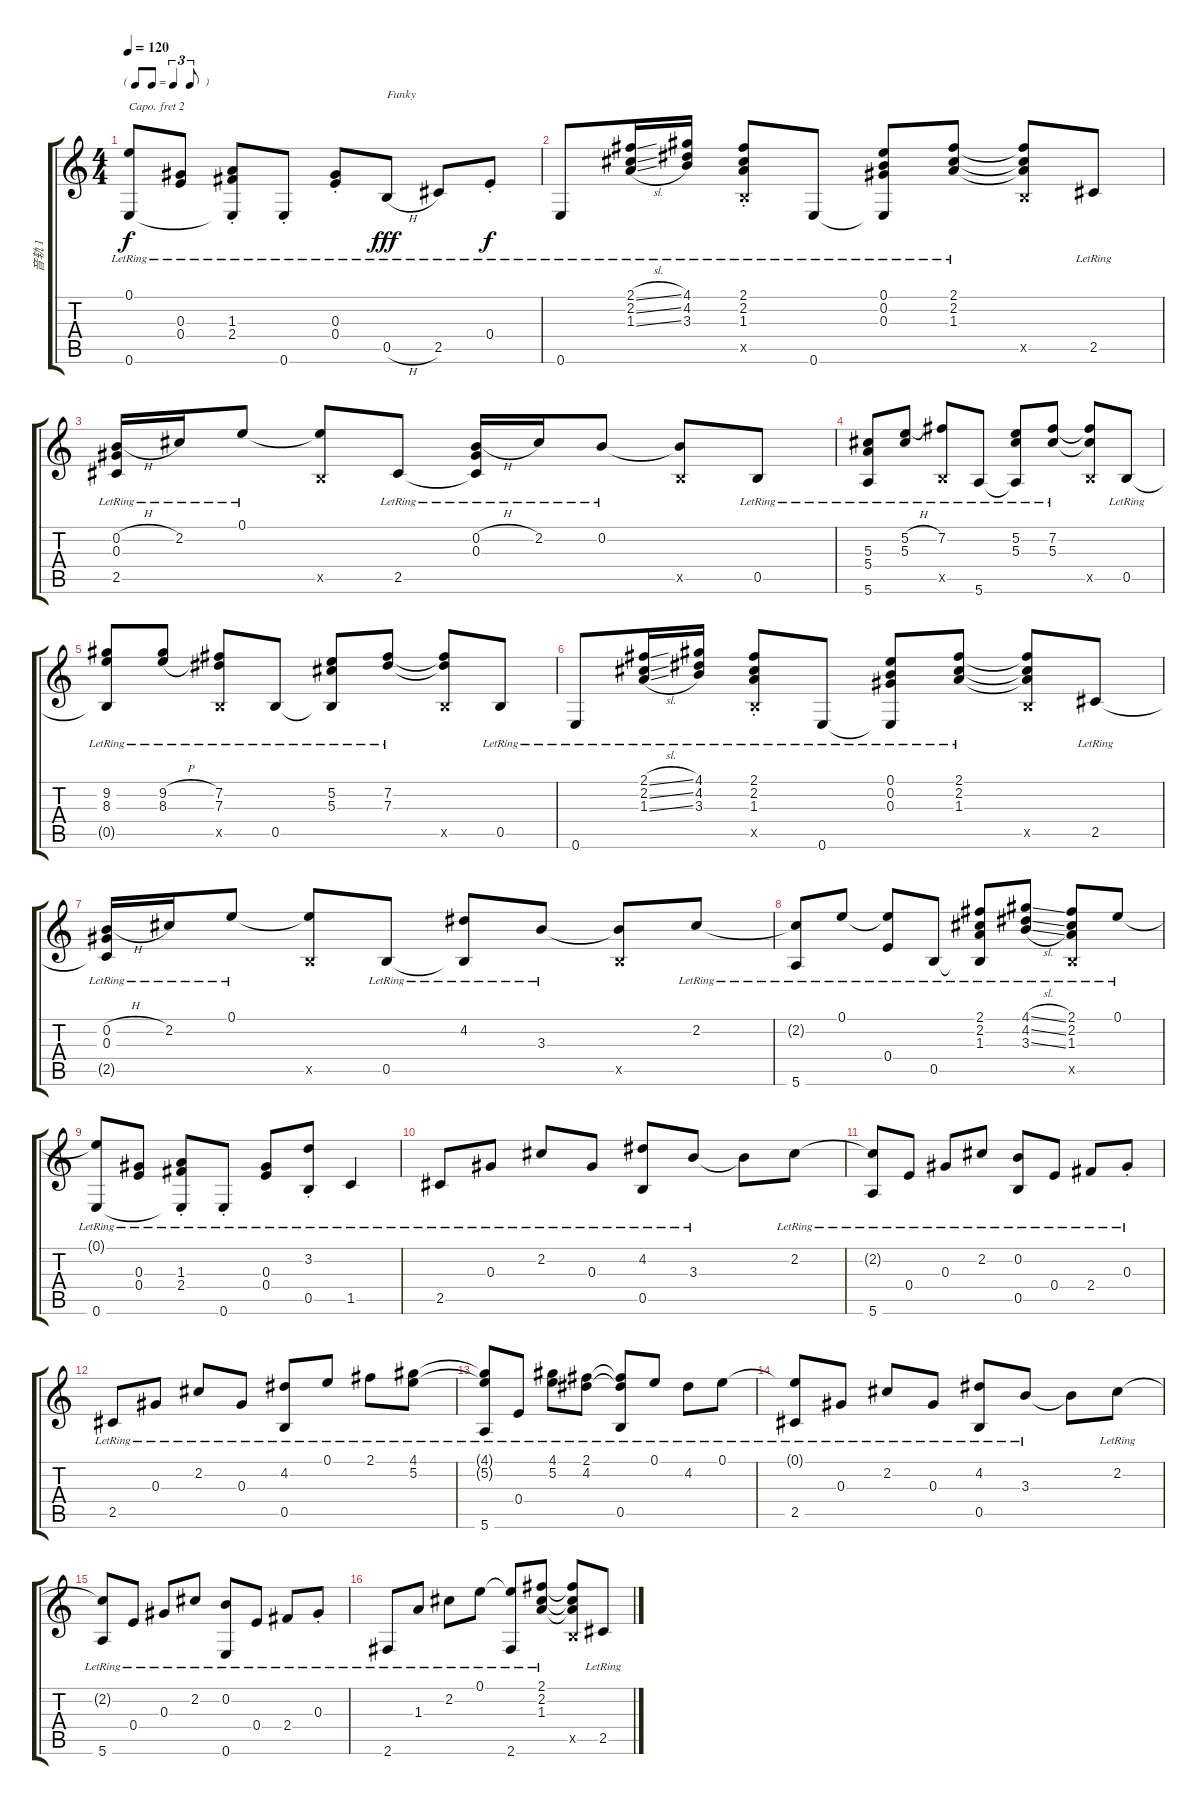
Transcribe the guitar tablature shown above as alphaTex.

\track ("音轨 1" "音轨 1") {instrument acousticguitarnylon}
\staff {score tabs}
\capo 2
\tuning (D4 A3 Gb3 D3 A2 D2) {hide}
\ts (4 4)
\tf triplet8th
\tempo 120
\clef g2
\ks c
(0.1{t} 0.6{lr}).8{dy f} (0.3{lr} 0.4{lr}).8 (1.3{st lr} 2.4{st lr} 0.6{t}).8 0.6{st lr}.8 (0.3{st lr} 0.4{st lr}).8 0.5{h lr}.8{txt "Funky" dy fff} 2.5{lr}.8 0.4{st lr}.8{dy f} |
0.6{lr}.8 (2.1{sl lr} 2.2{sl lr} 1.3{sl lr}).16 (4.1{lr} 4.2{lr} 3.3{lr}).16 (2.1{st lr} 2.2{st lr} 1.3{st lr} 0.5{x}).8 0.6{lr}.8 (0.1{lr} 0.2{lr} 0.3{lr} 0.6{t}).8 (2.1{lr} 2.2{lr} 1.3{lr}).8 (2.1{t} 2.2{t} 1.3{t} 0.5{x}).8 2.5{lr}.8 |
(0.2{h lr} 0.3{lr} 2.5{lr}).16 2.2{lr}.16 0.1{lr}.8 (0.1{t} 0.5{x}).8 2.5{lr}.8 (0.2{h lr} 0.3{lr} 2.5{t}).16 2.2{lr}.16 0.2{lr}.8 (0.2{t} 0.5{x}).8 0.5{lr}.8 |
(5.3{lr} 5.4{lr} 5.6{lr}).8 (5.2{h lr} 5.3{lr}).8 (7.2{lr} 0.5{x}).8 5.6{lr}.8 (5.2{lr} 5.3{lr} 5.6{t}).8 (7.2{lr} 5.3{lr}).8 (7.2{t} 5.3{t} 0.5{x}).8 0.5{lr}.8 |
(9.2{lr} 8.3{lr} 0.5{t}).8 (9.2{h lr} 8.3{h lr}).8 (7.2{lr} 7.3{lr} 0.5{x}).8 0.5{lr}.8 (5.2{lr} 5.3{lr} 0.5{t}).8 (7.2{lr} 7.3{lr}).8 (7.2{t} 7.3{t} 0.5{x}).8 0.5{lr}.8 |
0.6{lr}.8 (2.1{sl lr} 2.2{sl lr} 1.3{sl lr}).16 (4.1{lr} 4.2{lr} 3.3{lr}).16 (2.1{st lr} 2.2{st lr} 1.3{st lr} 0.5{x}).8 0.6{lr}.8 (0.1{lr} 0.2{lr} 0.3{lr} 0.6{t}).8 (2.1{lr} 2.2{lr} 1.3{lr}).8 (2.1{t} 2.2{t} 1.3{t} 0.5{x}).8 2.5{lr}.8 |
(0.2{h lr} 0.3{lr} 2.5{t}).16 2.2{lr}.16 0.1{lr}.8 (0.1{t} 0.5{x}).8 0.5{lr}.8 (4.2{lr} 0.5{t}).8 3.3{lr}.8 (3.3{t} 0.5{x}).8 2.2{lr}.8 |
(2.2{t} 5.6{lr}).8 0.1{lr}.8 (0.1{t} 0.4{lr}).8 0.5{lr}.8 (2.1{lr} 2.2{lr} 1.3{lr} 0.5{t}).8 (4.1{sl lr} 4.2{sl lr} 3.3{sl lr}).8 (2.1{lr} 2.2{lr} 1.3{lr} 0.5{x}).8 0.1{lr}.8 |
(0.1{t} 0.6{lr}).8 (0.3{lr} 0.4{lr}).8 (1.3{st lr} 2.4{st lr} 0.6{t}).8 0.6{st lr}.8 (0.3{lr} 0.4{lr}).8 (3.2{st lr} 0.5{lr}).8 1.5{lr}.4 |
2.5{lr}.8 0.3{lr}.8 2.2{lr}.8 0.3{lr}.8 (4.2{lr} 0.5{lr}).8 3.3{lr}.8 3.3{t}.8 2.2{lr}.8 |
(2.2{t} 5.6{lr}).8 0.4{lr}.8 0.3{lr}.8 2.2{lr}.8 (0.2{lr} 0.5{lr}).8 0.4{lr}.8 2.4{lr}.8 0.3{st lr}.8 |
2.5{lr}.8 0.3{lr}.8 2.2{lr}.8 0.3{lr}.8 (4.2{lr} 0.5{lr}).8 0.1{lr}.8 2.1{lr}.8 (4.1{lr} 5.2{lr}).8 |
(4.1{t} 5.2{t} 5.6{lr}).8 0.4{lr}.8 (4.1{lr} 5.2{lr}).8 (2.1{lr} 4.2{lr}).8 (2.1{t} 4.2{t} 0.5{lr}).8 0.1{lr}.8 4.2{lr}.8 0.1{lr}.8 |
(0.1{t} 2.5{lr}).8 0.3{lr}.8 2.2{lr}.8 0.3{lr}.8 (4.2{lr} 0.5{lr}).8 3.3{lr}.8 3.3{t}.8 2.2{lr}.8 |
(2.2{t} 5.6{lr}).8 0.4{lr}.8 0.3{lr}.8 2.2{lr}.8 (0.2{lr} 0.6{lr}).8 0.4{lr}.8 2.4{lr}.8 0.3{st lr}.8 |
2.6{lr}.8 1.3{lr}.8 2.2{lr}.8 0.1{lr}.8 (0.1{t} 2.6{lr}).8 (2.1{lr} 2.2{lr} 1.3{lr}).8 (2.1{t} 2.2{t} 1.3{t} 0.5{x}).8 2.5{lr}.8
